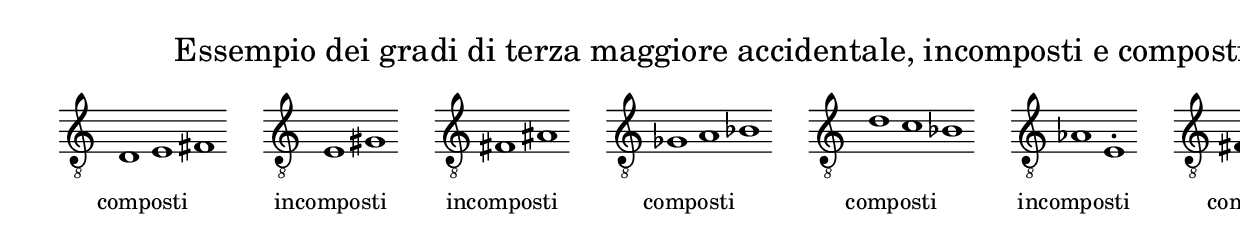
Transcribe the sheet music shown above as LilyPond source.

\version "2.22.2"

% Auto generated file

\header {
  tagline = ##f
}

dot = {
   \once \override Script.add-stem-support = ##f
   \once \override Script.toward-stem-shift = 0
   \once \override Script.skyline-horizontal-padding = 0
   \once \override Script.direction = 1
   \once \override Script.font-size = 1
}

\markup {
  \center-column {
    \line {
      \center-align
      \fontsize#3 { \concat { \normal-text "Essempio dei gradi di terza maggiore accidentale, incomposti e composti"} }
    }
    \null
    \line {
      \center-column {

        \line {
          \score {
            <<
              \new Staff \with { instrumentName = ""} {
                \override Staff.TimeSignature.stencil = ##f
                \override Staff.NoteHead.style = #'baroque
                \accidentalStyle Score.forget
                \cadenzaOn
                \clef "treble_8"
                \key c #`((0 . ,NATURAL) (1 . ,NATURAL) (2 . ,NATURAL)
                          (3 . ,NATURAL) (4 . ,NATURAL) (5 . ,NATURAL)
                          (6 . ,NATURAL))  d1  e1  fis1 
                \cadenzaOff
              }
            >>
            \layout {
              \context {
                \Score
                \override SpacingSpanner.common-shortest-duration = #(ly:make-moment 1)
              }
            }
          }
        }
        \null
        \line {
          \left-align {  \normal-text "composti" }
        }

      }
      \hspace #3 
      \center-column {

        \line {
          \score {
            <<
              \new Staff \with { instrumentName = ""} {
                \override Staff.TimeSignature.stencil = ##f
                \override Staff.NoteHead.style = #'baroque
                \accidentalStyle Score.forget
                \cadenzaOn
                \clef "treble_8"
                \key c #`((0 . ,NATURAL) (1 . ,NATURAL) (2 . ,NATURAL)
                          (3 . ,NATURAL) (4 . ,NATURAL) (5 . ,NATURAL)
                          (6 . ,NATURAL))  e1  gis1 
                \cadenzaOff
              }
            >>
            \layout {
              \context {
                \Score
                \override SpacingSpanner.common-shortest-duration = #(ly:make-moment 1)
              }
            }
          }
        }
        \null
        \line {
          \left-align {  \normal-text "incomposti" }
        }

      }
      \hspace #3 
      \center-column {

        \line {
          \score {
            <<
              \new Staff \with { instrumentName = ""} {
                \override Staff.TimeSignature.stencil = ##f
                \override Staff.NoteHead.style = #'baroque
                \accidentalStyle Score.forget
                \cadenzaOn
                \clef "treble_8"
                \key c #`((0 . ,NATURAL) (1 . ,NATURAL) (2 . ,NATURAL)
                          (3 . ,NATURAL) (4 . ,NATURAL) (5 . ,NATURAL)
                          (6 . ,NATURAL))  fis1  ais1 
                \cadenzaOff
              }
            >>
            \layout {
              \context {
                \Score
                \override SpacingSpanner.common-shortest-duration = #(ly:make-moment 1)
              }
            }
          }
        }
        \null
        \line {
          \left-align {  \normal-text "incomposti" }
        }

      }
      \hspace #3 
      \center-column {

        \line {
          \score {
            <<
              \new Staff \with { instrumentName = ""} {
                \override Staff.TimeSignature.stencil = ##f
                \override Staff.NoteHead.style = #'baroque
                \accidentalStyle Score.forget
                \cadenzaOn
                \clef "treble_8"
                \key c #`((0 . ,NATURAL) (1 . ,NATURAL) (2 . ,NATURAL)
                          (3 . ,NATURAL) (4 . ,NATURAL) (5 . ,NATURAL)
                          (6 . ,NATURAL))  ges1  a1  bes1 
                \cadenzaOff
              }
            >>
            \layout {
              \context {
                \Score
                \override SpacingSpanner.common-shortest-duration = #(ly:make-moment 1)
              }
            }
          }
        }
        \null
        \line {
          \left-align {  \normal-text "composti" }
        }

      }
      \hspace #3 
      \center-column {

        \line {
          \score {
            <<
              \new Staff \with { instrumentName = ""} {
                \override Staff.TimeSignature.stencil = ##f
                \override Staff.NoteHead.style = #'baroque
                \accidentalStyle Score.forget
                \cadenzaOn
                \clef "treble_8"
                \key c #`((0 . ,NATURAL) (1 . ,NATURAL) (2 . ,NATURAL)
                          (3 . ,NATURAL) (4 . ,NATURAL) (5 . ,NATURAL)
                          (6 . ,NATURAL))  d'1  c'1  bes1 
                \cadenzaOff
              }
            >>
            \layout {
              \context {
                \Score
                \override SpacingSpanner.common-shortest-duration = #(ly:make-moment 1)
              }
            }
          }
        }
        \null
        \line {
          \left-align {  \normal-text "composti" }
        }

      }
      \hspace #3 
      \center-column {

        \line {
          \score {
            <<
              \new Staff \with { instrumentName = ""} {
                \override Staff.TimeSignature.stencil = ##f
                \override Staff.NoteHead.style = #'baroque
                \accidentalStyle Score.forget
                \cadenzaOn
                \clef "treble_8"
                \key c #`((0 . ,NATURAL) (1 . ,NATURAL) (2 . ,NATURAL)
                          (3 . ,NATURAL) (4 . ,NATURAL) (5 . ,NATURAL)
                          (6 . ,NATURAL))  as1  \dot e1-. 
                \cadenzaOff
              }
            >>
            \layout {
              \context {
                \Score
                \override SpacingSpanner.common-shortest-duration = #(ly:make-moment 1)
              }
            }
          }
        }
        \null
        \line {
          \left-align {  \normal-text "incomposti" }
        }

      }
      \hspace #3 
      \center-column {

        \line {
          \score {
            <<
              \new Staff \with { instrumentName = ""} {
                \override Staff.TimeSignature.stencil = ##f
                \override Staff.NoteHead.style = #'baroque
                \accidentalStyle Score.forget
                \cadenzaOn
                \clef "treble_8"
                \key c #`((0 . ,NATURAL) (1 . ,NATURAL) (2 . ,NATURAL)
                          (3 . ,NATURAL) (4 . ,NATURAL) (5 . ,NATURAL)
                          (6 . ,NATURAL))  fis1  e1  d1 
                \cadenzaOff
              }
            >>
            \layout {
              \context {
                \Score
                \override SpacingSpanner.common-shortest-duration = #(ly:make-moment 1)
              }
            }
          }
        }
        \null
        \line {
          \left-align {  \normal-text "composti" }
        }

      }
      \hspace #3 

    }
  }
}